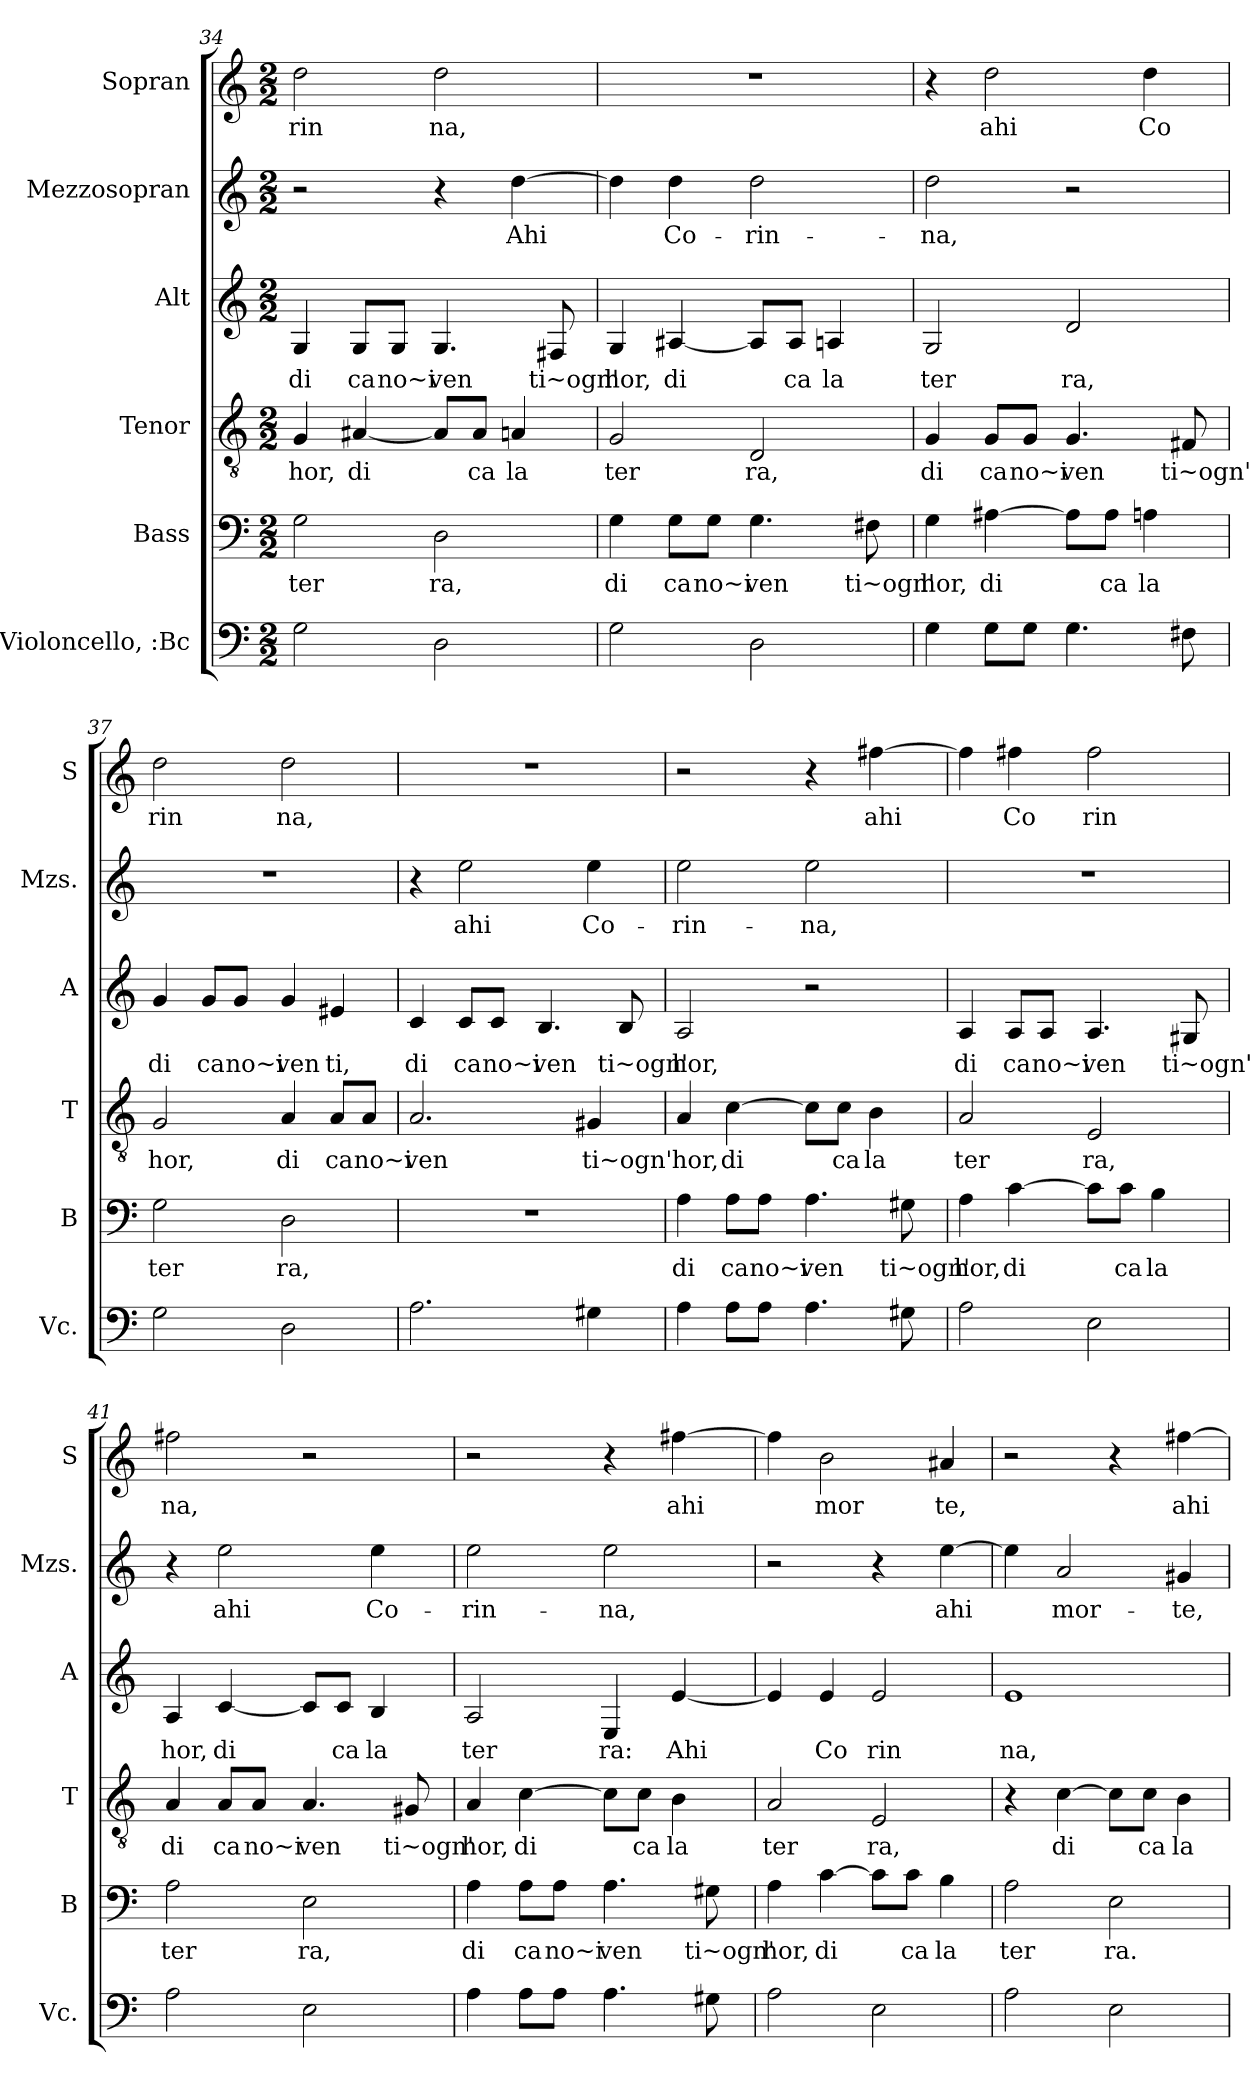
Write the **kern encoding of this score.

**kern	**text	**kern	**text	**kern	**text	**kern	**text	**kern	**text	**kern	**text
*part6	*part6	*part5	*part5	*part4	*part4	*part3	*part3	*part2	*part2	*part1	*part1
*staff6	*staff6	*staff5	*staff5	*staff4	*staff4	*staff3	*staff3	*staff2	*staff2	*staff1	*staff1
*I"Violoncello, :Bc	*	*I"Bass	*	*I"Tenor	*	*I"Alt	*	*I"Mezzosopran	*	*I"Sopran	*
*I'Vc.	*	*I'B	*	*I'T	*	*I'A	*	*I'Mzs.	*	*I'S	*
!!LO:PB:g=z
*clefF4	*	*clefF4	*	*clefGv2	*	*clefG2	*	*clefG2	*	*clefG2	*
*k[]	*	*k[]	*	*k[]	*	*k[]	*	*k[]	*	*k[]	*
*M2/2	*	*M2/2	*	*M2/2	*	*M2/2	*	*M2/2	*	*M2/2	*
=34	=34	=34	=34	=34	=34	=34	=34	=34	=34	=34	=34
!	!	!	!LO:LY:b	!	!LO:LY:b	!	!LO:LY:b	!	!	!	!LO:LY:b
2G\	.	2G\	ter	4G/	hor,	4G/	di	2r	.	2dd\	rin
!	!	!	!	!	!LO:LY:b	!	!LO:LY:b	!	!	!	!
.	.	.	.	[4A#X/	di	8G/L	ca	.	.	.	.
!	!	!	!	!	!	!	!LO:LY:b	!	!	!	!
.	.	.	.	.	.	8G/J	no~i	.	.	.	.
!	!	!	!LO:LY:b	!	!	!	!LO:LY:b	!	!	!	!LO:LY:b
2D\	.	2D\	ra,	8A#/L]	.	4.G/	ven	4r	.	2dd\	na,
!	!	!	!	!	!LO:LY:b	!	!	!	!	!	!
.	.	.	.	8A#/J	ca	.	.	.	.	.	.
!	!	!	!	!	!LO:LY:b	!	!	!	!LO:LY:b	!	!
.	.	.	.	4An/	la	.	.	[4dd\	Ahi	.	.
!	!	!	!	!	!	!	!LO:LY:b	!	!	!	!
.	.	.	.	.	.	8F#X/	ti~ogn'	.	.	.	.
=35	=35	=35	=35	=35	=35	=35	=35	=35	=35	=35	=35
!	!	!	!LO:LY:b	!	!LO:LY:b	!	!LO:LY:b	!	!	!	!
2G\	.	4G\	di	2G/	ter	4G/	hor,	4dd\]	.	1r	.
!	!	!	!LO:LY:b	!	!	!	!LO:LY:b	!	!LO:LY:b	!	!
.	.	8G\L	ca	.	.	[4A#X/	di	4dd\	Co-	.	.
!	!	!	!LO:LY:b	!	!	!	!	!	!	!	!
.	.	8G\J	no~i	.	.	.	.	.	.	.	.
!	!	!	!LO:LY:b	!	!LO:LY:b	!	!	!	!LO:LY:b	!	!
2D\	.	4.G\	ven	2D/	ra,	8A#/L]	.	2dd\	-rin-	.	.
!	!	!	!	!	!	!	!LO:LY:b	!	!	!	!
.	.	.	.	.	.	8A#/J	ca	.	.	.	.
!	!	!	!	!	!	!	!LO:LY:b	!	!	!	!
.	.	.	.	.	.	4An/	la	.	.	.	.
!	!	!	!LO:LY:b	!	!	!	!	!	!	!	!
.	.	8F#X\	ti~ogn'	.	.	.	.	.	.	.	.
=36	=36	=36	=36	=36	=36	=36	=36	=36	=36	=36	=36
!	!	!	!LO:LY:b	!	!LO:LY:b	!	!LO:LY:b	!	!LO:LY:b	!	!
4G\	.	4G\	hor,	4G/	di	2G/	ter	2dd\	-na,	4r	.
!	!	!	!LO:LY:b	!	!LO:LY:b	!	!	!	!	!	!LO:LY:b
8G\L	.	[4A#X\	di	8G/L	ca	.	.	.	.	2dd\	ahi
!	!	!	!	!	!LO:LY:b	!	!	!	!	!	!
8G\J	.	.	.	8G/J	no~i	.	.	.	.	.	.
!	!	!	!	!	!LO:LY:b	!	!LO:LY:b	!	!	!	!
4.G\	.	8A#\L]	.	4.G/	ven	2d/	ra,	2r	.	.	.
!	!	!	!LO:LY:b	!	!	!	!	!	!	!	!
.	.	8A#\J	ca	.	.	.	.	.	.	.	.
!	!	!	!LO:LY:b	!	!	!	!	!	!	!	!LO:LY:b
.	.	4An\	la	.	.	.	.	.	.	4dd\	Co
!	!	!	!	!	!LO:LY:b	!	!	!	!	!	!
8F#X\	.	.	.	8F#X/	ti~ogn'	.	.	.	.	.	.
!!LO:LB:g=z
=37	=37	=37	=37	=37	=37	=37	=37	=37	=37	=37	=37
!	!	!	!LO:LY:b	!	!LO:LY:b	!	!LO:LY:b	!	!	!	!LO:LY:b
2G\	.	2G\	ter	2G/	hor,	4g/	di	1r	.	2dd\	rin
!	!	!	!	!	!	!	!LO:LY:b	!	!	!	!
.	.	.	.	.	.	8g/L	ca	.	.	.	.
!	!	!	!	!	!	!	!LO:LY:b	!	!	!	!
.	.	.	.	.	.	8g/J	no~i	.	.	.	.
!	!	!	!LO:LY:b	!	!LO:LY:b	!	!LO:LY:b	!	!	!	!LO:LY:b
2D\	.	2D\	ra,	4A/	di	4g/	ven	.	.	2dd\	na,
!	!	!	!	!	!LO:LY:b	!	!LO:LY:b	!	!	!	!
.	.	.	.	8A/L	ca	4e#X/	ti,	.	.	.	.
!	!	!	!	!	!LO:LY:b	!	!	!	!	!	!
.	.	.	.	8A/J	no~i	.	.	.	.	.	.
=38	=38	=38	=38	=38	=38	=38	=38	=38	=38	=38	=38
!	!	!	!	!	!LO:LY:b	!	!LO:LY:b	!	!	!	!
2.A\	.	1r	.	2.A/	ven	4c/	di	4r	.	1r	.
!	!	!	!	!	!	!	!LO:LY:b	!	!LO:LY:b	!	!
.	.	.	.	.	.	8c/L	ca	2ee\	ahi	.	.
!	!	!	!	!	!	!	!LO:LY:b	!	!	!	!
.	.	.	.	.	.	8c/J	no~i	.	.	.	.
!	!	!	!	!	!	!	!LO:LY:b	!	!	!	!
.	.	.	.	.	.	4.B/	ven	.	.	.	.
!	!	!	!	!	!LO:LY:b	!	!	!	!LO:LY:b	!	!
4G#X\	.	.	.	4G#X/	ti~ogn'	.	.	4ee\	Co-	.	.
!	!	!	!	!	!	!	!LO:LY:b	!	!	!	!
.	.	.	.	.	.	8B/	ti~ogn'	.	.	.	.
=39	=39	=39	=39	=39	=39	=39	=39	=39	=39	=39	=39
!	!	!	!LO:LY:b	!	!LO:LY:b	!	!LO:LY:b	!	!LO:LY:b	!	!
4A\	.	4A\	di	4A/	hor,	2A/	hor,	2ee\	-rin-	2r	.
!	!	!	!LO:LY:b	!	!LO:LY:b	!	!	!	!	!	!
8A\L	.	8A\L	ca	[4c\	di	.	.	.	.	.	.
!	!	!	!LO:LY:b	!	!	!	!	!	!	!	!
8A\J	.	8A\J	no~i	.	.	.	.	.	.	.	.
!	!	!	!LO:LY:b	!	!	!	!	!	!LO:LY:b	!	!
4.A\	.	4.A\	ven	8c\L]	.	2r	.	2ee\	-na,	4r	.
!	!	!	!	!	!LO:LY:b	!	!	!	!	!	!
.	.	.	.	8c\J	ca	.	.	.	.	.	.
!	!	!	!	!	!LO:LY:b	!	!	!	!	!	!LO:LY:b
.	.	.	.	4B\	la	.	.	.	.	[4ff#X\	ahi
!	!	!	!LO:LY:b	!	!	!	!	!	!	!	!
8G#X\	.	8G#X\	ti~ogn'	.	.	.	.	.	.	.	.
=40	=40	=40	=40	=40	=40	=40	=40	=40	=40	=40	=40
!	!	!	!LO:LY:b	!	!LO:LY:b	!	!LO:LY:b	!	!	!	!
2A\	.	4A\	hor,	2A/	ter	4A/	di	1r	.	4ff#\]	.
!	!	!	!LO:LY:b	!	!	!	!LO:LY:b	!	!	!	!LO:LY:b
.	.	[4c\	di	.	.	8A/L	ca	.	.	4ff#X\	Co
!	!	!	!	!	!	!	!LO:LY:b	!	!	!	!
.	.	.	.	.	.	8A/J	no~i	.	.	.	.
!	!	!	!	!	!LO:LY:b	!	!LO:LY:b	!	!	!	!LO:LY:b
2E\	.	8c\L]	.	2E/	ra,	4.A/	ven	.	.	2ff#\	rin
!	!	!	!LO:LY:b	!	!	!	!	!	!	!	!
.	.	8c\J	ca	.	.	.	.	.	.	.	.
!	!	!	!LO:LY:b	!	!	!	!	!	!	!	!
.	.	4B\	la	.	.	.	.	.	.	.	.
!	!	!	!	!	!	!	!LO:LY:b	!	!	!	!
.	.	.	.	.	.	8G#X/	ti~ogn'	.	.	.	.
!!LO:PB:g=z
=41	=41	=41	=41	=41	=41	=41	=41	=41	=41	=41	=41
!	!	!	!LO:LY:b	!	!LO:LY:b	!	!LO:LY:b	!	!	!	!LO:LY:b
2A\	.	2A\	ter	4A/	di	4A/	hor,	4r	.	2ff#X\	na,
!	!	!	!	!	!LO:LY:b	!	!LO:LY:b	!	!LO:LY:b	!	!
.	.	.	.	8A/L	ca	[4c/	di	2ee\	ahi	.	.
!	!	!	!	!	!LO:LY:b	!	!	!	!	!	!
.	.	.	.	8A/J	no~i	.	.	.	.	.	.
!	!	!	!LO:LY:b	!	!LO:LY:b	!	!	!	!	!	!
2E\	.	2E\	ra,	4.A/	ven	8c/L]	.	.	.	2r	.
!	!	!	!	!	!	!	!LO:LY:b	!	!	!	!
.	.	.	.	.	.	8c/J	ca	.	.	.	.
!	!	!	!	!	!	!	!LO:LY:b	!	!LO:LY:b	!	!
.	.	.	.	.	.	4B/	la	4ee\	Co-	.	.
!	!	!	!	!	!LO:LY:b	!	!	!	!	!	!
.	.	.	.	8G#X/	ti~ogn'	.	.	.	.	.	.
=42	=42	=42	=42	=42	=42	=42	=42	=42	=42	=42	=42
!	!LO:LY:b	!	!LO:LY:b	!	!LO:LY:b	!	!LO:LY:b	!	!LO:LY:b	!	!
4A\	.	4A\	di	4A/	hor,	2A/	ter	2ee\	-rin-	2r	.
!	!	!	!LO:LY:b	!	!LO:LY:b	!	!	!	!	!	!
8A\L	.	8A\L	ca	[4c\	di	.	.	.	.	.	.
!	!	!	!LO:LY:b	!	!	!	!	!	!	!	!
8A\J	.	8A\J	no~i	.	.	.	.	.	.	.	.
!	!	!	!LO:LY:b	!	!	!	!LO:LY:b	!	!LO:LY:b	!	!
4.A\	.	4.A\	ven	8c\L]	.	4E/	ra:	2ee\	-na,	4r	.
!	!	!	!	!	!LO:LY:b	!	!	!	!	!	!
.	.	.	.	8c\J	ca	.	.	.	.	.	.
!	!	!	!	!	!LO:LY:b	!	!LO:LY:b	!	!	!	!LO:LY:b
.	.	.	.	4B\	la	[4e/	Ahi	.	.	[4ff#X\	ahi
!	!	!	!LO:LY:b	!	!	!	!	!	!	!	!
8G#X\	.	8G#X\	ti~ogn'	.	.	.	.	.	.	.	.
=43	=43	=43	=43	=43	=43	=43	=43	=43	=43	=43	=43
!	!	!	!LO:LY:b	!	!LO:LY:b	!	!	!	!	!	!
2A\	.	4A\	hor,	2A/	ter	4e/]	.	2r	.	4ff#\]	.
!	!	!	!LO:LY:b	!	!	!	!LO:LY:b	!	!	!	!LO:LY:b
.	.	[4c\	di	.	.	4e/	Co	.	.	2b\	mor
!	!	!	!	!	!LO:LY:b	!	!LO:LY:b	!	!	!	!
2E\	.	8c\L]	.	2E/	ra,	2e/	rin	4r	.	.	.
!	!	!	!LO:LY:b	!	!	!	!	!	!	!	!
.	.	8c\J	ca	.	.	.	.	.	.	.	.
!	!	!	!LO:LY:b	!	!	!	!	!	!LO:LY:b	!	!LO:LY:b
.	.	4B\	la	.	.	.	.	[4ee\	ahi	4a#X/	te,
=44	=44	=44	=44	=44	=44	=44	=44	=44	=44	=44	=44
!	!	!	!LO:LY:b	!	!	!	!LO:LY:b	!	!	!	!
2A\	.	2A\	ter	4r	.	1e	na,	4ee\]	.	2r	.
!	!	!	!	!	!LO:LY:b	!	!	!	!LO:LY:b	!	!
.	.	.	.	[4c\	di	.	.	2a/	mor-	.	.
!	!	!	!LO:LY:b	!	!	!	!	!	!	!	!
2E\	.	2E\	ra.	8c\L]	.	.	.	.	.	4r	.
!	!	!	!	!	!LO:LY:b	!	!	!	!	!	!
.	.	.	.	8c\J	ca	.	.	.	.	.	.
!	!	!	!	!	!LO:LY:b	!	!	!	!LO:LY:b	!	!LO:LY:b
.	.	.	.	4B\	la	.	.	4g#X/	-te,	[4ff#X\	ahi
=	=	=	=	=	=	=	=	=	=	=	=
*-	*-	*-	*-	*-	*-	*-	*-	*-	*-	*-	*-
